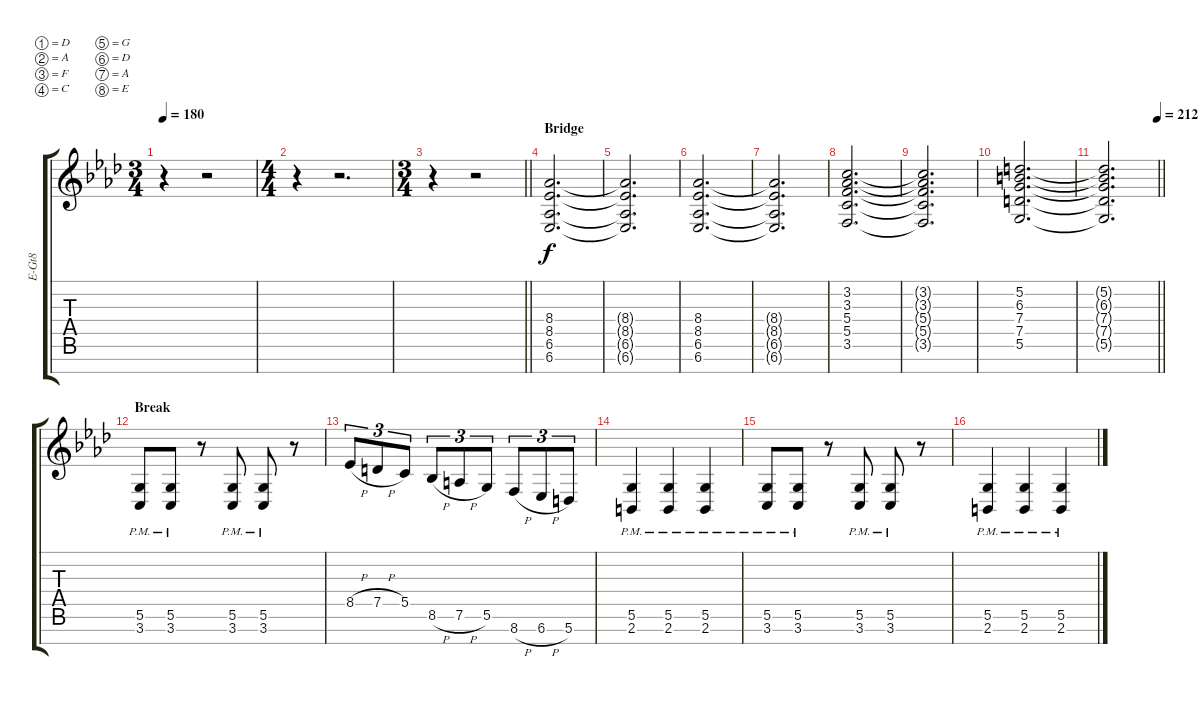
\bracketExtendMode groupsimilarinstruments
\otherSystemsTrackNameOrientation horizontal
\track ("Kevin Chartré" "E-Gt8") {instrument distortionguitar}
\staff {score tabs}
\tuning (D4 A3 F3 C3 G2 D2 A1 E1)
\ts (3 4)
\beaming (8 2 2 2 2)
\tempo 180
\clef g2
\ks ab
r.4{dy f beam Down} r.2{beam Down} |
\ts (4 4)
\beaming (8 2 2 2 2)
r.4{beam Down} r.2{d beam Down} |
\ts (3 4)
\beaming (8 2 2 2 2)
\barLineRight lightlight
r.4{beam Down} r.2{beam Down} |
\section ("" "Bridge")
(8.4{acc b} 8.5{acc forcenatural} 6.6{acc b} 6.7{acc forcenatural}).2{d beam Up} |
(8.4{t acc b} 8.5{t acc forcenatural} 6.6{t acc b} 6.7{t acc forcenatural}).2{d beam Up} |
(8.4{acc b} 8.5{acc forcenatural} 6.6{acc b} 6.7{acc forcenatural}).2{d beam Up} |
(8.4{t acc b} 8.5{t acc forcenatural} 6.6{t acc b} 6.7{t acc forcenatural}).2{d beam Up} |
(3.2{acc forcenatural} 3.3{acc b} 5.4{acc forcenatural} 5.5{acc forcenatural} 3.6{acc forcenatural}).2{d beam Up} |
(3.2{t acc forcenatural} 3.3{t acc b} 5.4{t acc forcenatural} 5.5{t acc forcenatural} 3.6{t acc forcenatural}).2{d beam Up} |
(5.2{acc forcenatural} 6.3{acc #} 7.4{acc forcenatural} 7.5{acc forcenatural} 5.6{acc forcenatural}).2{d beam Up} |
\tempo (212 1)
\barLineRight lightlight
(5.2{t acc forcenatural} 6.3{t acc #} 7.4{t acc forcenatural} 7.5{t acc forcenatural} 5.6{t acc forcenatural}).2{d beam Up} |
\section ("" "Break")
(5.6{pm acc forcenatural} 3.7{pm acc forcenatural}).8{beam Up} (5.6{pm acc forcenatural} 3.7{pm acc forcenatural}).8{beam Up} r.8{beam Up} (5.6{pm acc forcenatural} 3.7{pm acc forcenatural}).8{beam Up} (5.6{pm acc forcenatural} 3.7{pm acc forcenatural}).8{beam Up} r.8{beam Up} |
8.5{h acc forcenatural}.8{tu (3 2) beam Up} 7.5{h acc forcenatural}.8{tu (3 2) beam Up} 5.5{acc forcenatural}.8{tu (3 2) beam Up} 8.6{h acc forcenatural}.8{tu (3 2) beam Up} 7.6{h acc forcenatural}.8{tu (3 2) beam Up} 5.6{acc forcenatural}.8{tu (3 2) beam Up} 8.7{h acc forcenatural}.8{tu (3 2) beam Up} 6.7{h acc forcenatural}.8{tu (3 2) beam Up} 5.7{acc forcenatural}.8{tu (3 2) beam Up} |
(5.6{pm acc forcenatural} 2.7{pm acc #}).4{beam Up} (5.6{pm acc forcenatural} 2.7{pm acc #}).4{beam Up} (5.6{pm acc forcenatural} 2.7{pm acc #}).4{beam Up} |
(5.6{pm acc forcenatural} 3.7{pm acc forcenatural}).8{beam Up} (5.6{pm acc forcenatural} 3.7{pm acc forcenatural}).8{beam Up} r.8{beam Up} (5.6{pm acc forcenatural} 3.7{pm acc forcenatural}).8{beam Up} (5.6{pm acc forcenatural} 3.7{pm acc forcenatural}).8{beam Up} r.8{beam Up} |
(5.6{pm acc forcenatural} 2.7{pm acc #}).4{beam Up} (5.6{pm acc forcenatural} 2.7{pm acc #}).4{beam Up} (5.6{pm acc forcenatural} 2.7{pm acc #}).4{beam Up}
